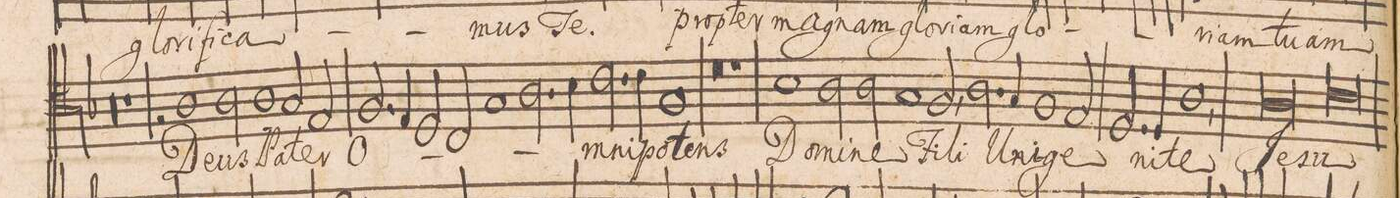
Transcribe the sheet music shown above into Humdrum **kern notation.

**kern	**text
*I"[TENOR.]	*
*clefC4	*
*k[b-]	*
*met(C|)	*
*M2/1	*
=36-	=36-
00r	.
=37-	=37-
=38-	=38-
2r	.
1A\	De-
2A\	-us
=39-	=39-
1A\	Pa-
2G/	.
2E/	-ter
=40-	=40-
2.F/	O-
4E/	.
2D/	.
2C/	.
=41-	=41-
1G/	.
2.A\	.
4B-\	.
=42-	=42-
2.c\	mni-
4c\	-po-
1F/	-tens
=43-	=43-
0r	.
=44-	=44-
1r	.
1B-\	Do-
=45-	=45-
2A\	-mi-
2A\	-ne
1G/	Fi-
=46-	=46-
2F,/	-li
2.A\	U-
4G/	.
1F/	-ni-
=47-	=47-
2E/	-ge-
2.D/	.
4D/	-ni-
=48-	=48-
1A\,	-te
0A\	Je-
=49-	=49-
0c\	-su
=50-	=50-
*-	*-
